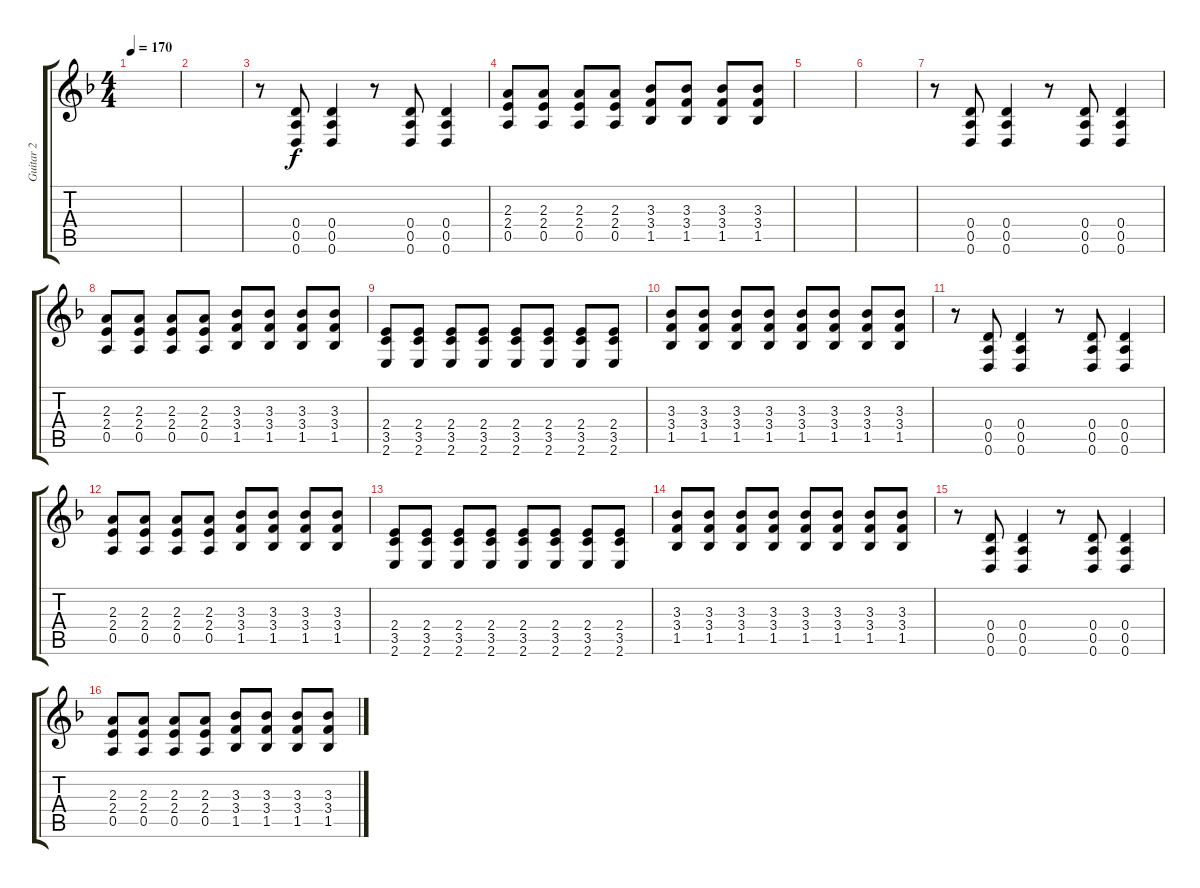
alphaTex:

\track ("Guitar 2" "Guitar 2") {instrument overdrivenguitar}
\staff {score tabs}
\tuning (E4 B3 G3 D3 A2 D2) {hide}
\ts (4 4)
\tempo 170
\clef g2
\ks f
|
|
r.8 (0.4 0.5 0.6).8 (0.4 0.5 0.6).4 r.8 (0.4 0.5 0.6).8 (0.4 0.5 0.6).4 |
(2.3 2.4 0.5).8 (2.3 2.4 0.5).8 (2.3 2.4 0.5).8 (2.3 2.4 0.5).8 (3.3 3.4 1.5).8 (3.3 3.4 1.5).8 (3.3 3.4 1.5).8 (3.3 3.4 1.5).8 |
|
|
r.8 (0.4 0.5 0.6).8 (0.4 0.5 0.6).4 r.8 (0.4 0.5 0.6).8 (0.4 0.5 0.6).4 |
(2.3 2.4 0.5).8 (2.3 2.4 0.5).8 (2.3 2.4 0.5).8 (2.3 2.4 0.5).8 (3.3 3.4 1.5).8 (3.3 3.4 1.5).8 (3.3 3.4 1.5).8 (3.3 3.4 1.5).8 |
(2.4 3.5 2.6).8 (2.4 3.5 2.6).8 (2.4 3.5 2.6).8 (2.4 3.5 2.6).8 (2.4 3.5 2.6).8 (2.4 3.5 2.6).8 (2.4 3.5 2.6).8 (2.4 3.5 2.6).8 |
(3.3 3.4 1.5).8 (3.3 3.4 1.5).8 (3.3 3.4 1.5).8 (3.3 3.4 1.5).8 (3.3 3.4 1.5).8 (3.3 3.4 1.5).8 (3.3 3.4 1.5).8 (3.3 3.4 1.5).8 |
r.8 (0.4 0.5 0.6).8 (0.4 0.5 0.6).4 r.8 (0.4 0.5 0.6).8 (0.4 0.5 0.6).4 |
(2.3 2.4 0.5).8 (2.3 2.4 0.5).8 (2.3 2.4 0.5).8 (2.3 2.4 0.5).8 (3.3 3.4 1.5).8 (3.3 3.4 1.5).8 (3.3 3.4 1.5).8 (3.3 3.4 1.5).8 |
(2.4 3.5 2.6).8 (2.4 3.5 2.6).8 (2.4 3.5 2.6).8 (2.4 3.5 2.6).8 (2.4 3.5 2.6).8 (2.4 3.5 2.6).8 (2.4 3.5 2.6).8 (2.4 3.5 2.6).8 |
(3.3 3.4 1.5).8 (3.3 3.4 1.5).8 (3.3 3.4 1.5).8 (3.3 3.4 1.5).8 (3.3 3.4 1.5).8 (3.3 3.4 1.5).8 (3.3 3.4 1.5).8 (3.3 3.4 1.5).8 |
r.8 (0.4 0.5 0.6).8 (0.4 0.5 0.6).4 r.8 (0.4 0.5 0.6).8 (0.4 0.5 0.6).4 |
(2.3 2.4 0.5).8 (2.3 2.4 0.5).8 (2.3 2.4 0.5).8 (2.3 2.4 0.5).8 (3.3 3.4 1.5).8 (3.3 3.4 1.5).8 (3.3 3.4 1.5).8 (3.3 3.4 1.5).8
